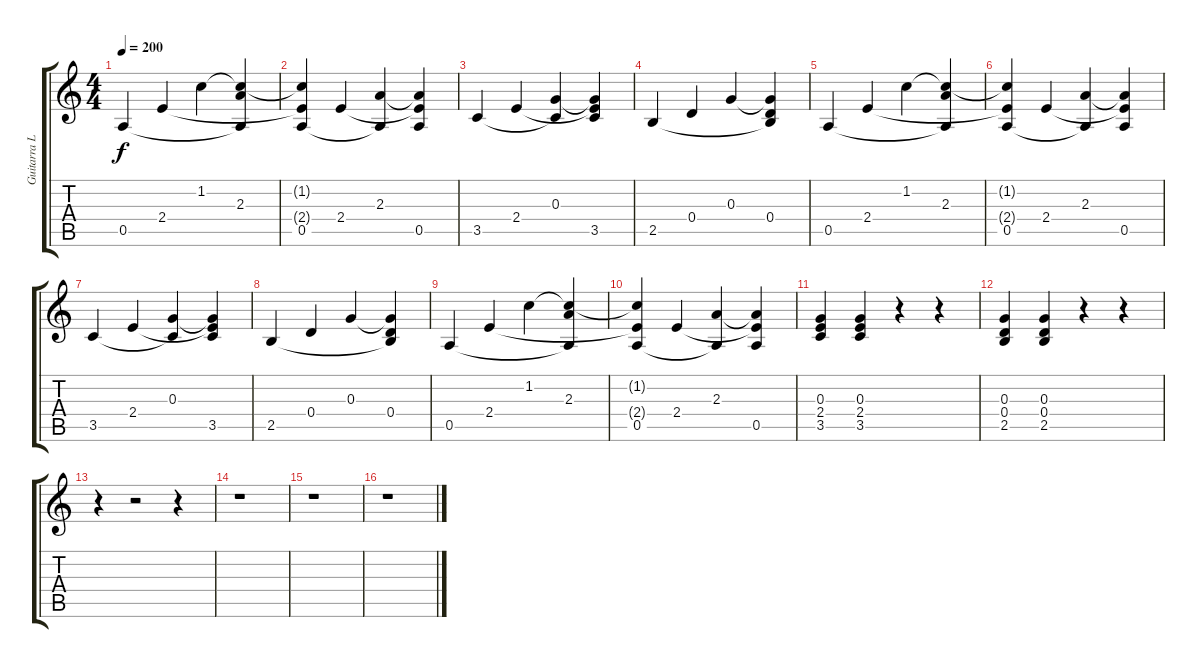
\track ("Guitarra Limpia" "Guitarra L") {instrument electricguitarjazz}
\staff {score tabs}
\tuning (E4 B3 G3 D3 A2 E2) {hide}
\ts (4 4)
\tempo 200
\clef g2
\ks c
0.5.4{dy f} 2.4.4 1.2.4 (1.2{t} 2.3 0.5{t}).4 |
(1.2{t} 2.4{t} 0.5).4 2.4.4 (2.3 0.5{t}).4 (2.3{t} 2.4{t} 0.5).4 |
3.5.4 2.4.4 (0.3 3.5{t}).4 (0.3{t} 2.4{t} 3.5).4 |
2.5.4 0.4.4 0.3.4 (0.3{t} 0.4 2.5{t}).4 |
0.5.4 2.4.4 1.2.4 (1.2{t} 2.3 0.5{t}).4 |
(1.2{t} 2.4{t} 0.5).4 2.4.4 (2.3 0.5{t}).4 (2.3{t} 2.4{t} 0.5).4 |
3.5.4 2.4.4 (0.3 3.5{t}).4 (0.3{t} 2.4{t} 3.5).4 |
2.5.4 0.4.4 0.3.4 (0.3{t} 0.4 2.5{t}).4 |
0.5.4 2.4.4 1.2.4 (1.2{t} 2.3 0.5{t}).4 |
(1.2{t} 2.4{t} 0.5).4 2.4.4 (2.3 0.5{t}).4 (2.3{t} 2.4{t} 0.5).4 |
(0.3 2.4 3.5).4 (0.3 2.4 3.5).4 r.4 r.4 |
(0.3 0.4 2.5).4 (0.3 0.4 2.5).4 r.4 r.4 |
r.4 r.2 r.4 |
r.1 |
r.1 |
r.1
